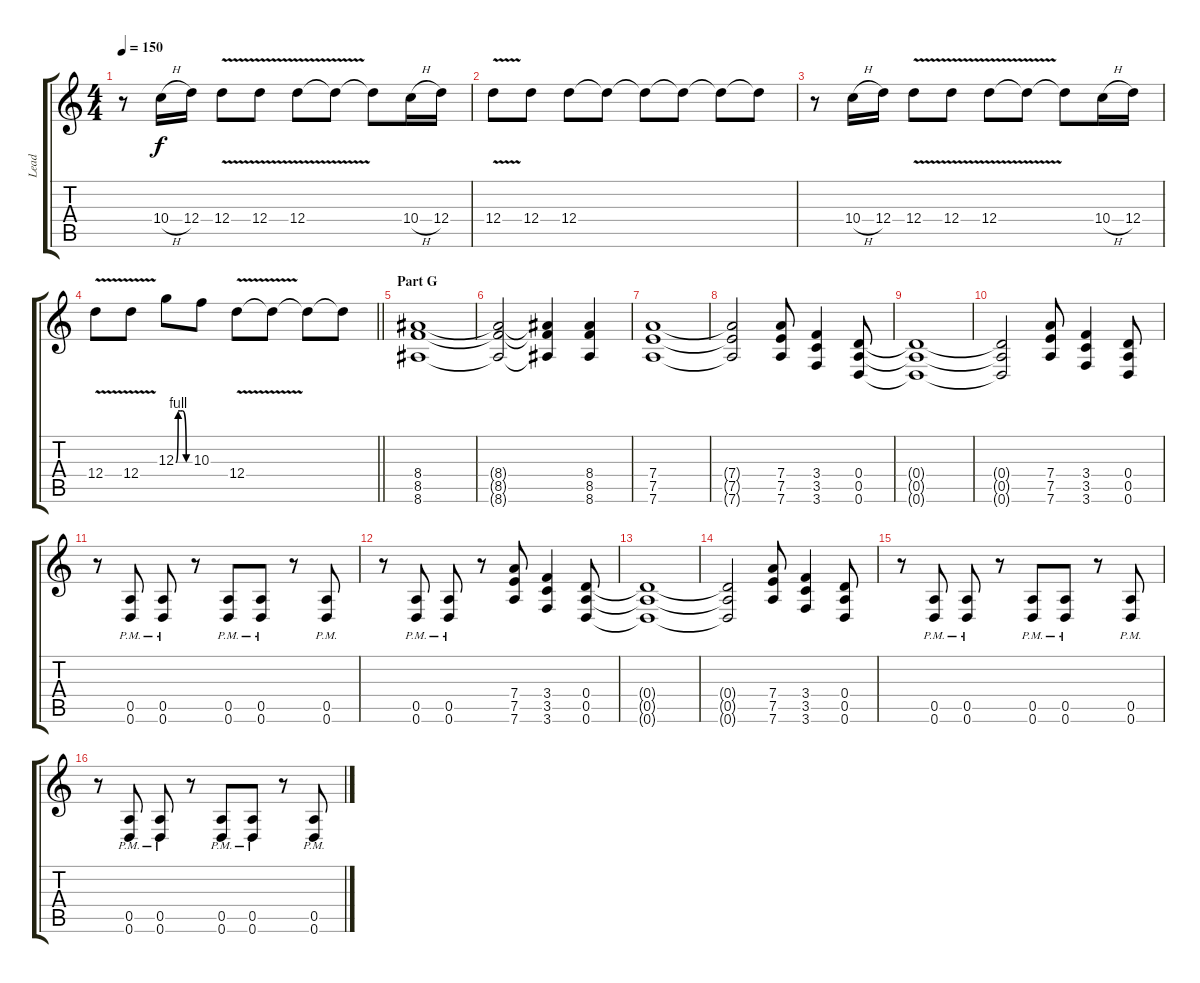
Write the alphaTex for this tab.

\track ("Lead" "Lead") {instrument overdrivenguitar}
\staff {score tabs}
\tuning (E4 B3 G3 D3 A2 D2) {hide}
\ts (4 4)
\tempo 150
\clef g2
\ks c
r.8{dy f} 10.4{h}.16 12.4.16 12.4{v}.8 12.4{v}.8 12.4{v}.8 12.4{t}.8 12.4{t}.8 10.4{h}.16 12.4.16 |
12.4{v}.8 12.4.8 12.4.8 12.4{t}.8 12.4{t}.8 12.4{t}.8 12.4{t}.8 12.4{t}.8 |
r.8 10.4{h}.16 12.4.16 12.4{v}.8 12.4{v}.8 12.4{v}.8 12.4{t}.8 12.4{t}.8 10.4{h}.16 12.4.16 |
\barLineRight lightlight
12.4{v}.8 12.4{v}.8 12.3{be (custom 0 0 10 4 19 4 30 4 45 0 60 0)}.8 10.3.8 12.4{v}.8 12.4{t}.8 12.4{t}.8 12.4{t}.8 |
\section ("" "Part G")
(8.4 8.5 8.6).1 |
(8.4{t} 8.5{t} 8.6{t}).2 (8.4{t} 8.5{t} 8.6{t}).4 (8.4 8.5 8.6).4 |
(7.4 7.5 7.6).1 |
(7.4{t} 7.5{t} 7.6{t}).2 (7.4 7.5 7.6).8 (3.4 3.5 3.6).4 (0.4 0.5 0.6).8 |
(0.4{t} 0.5{t} 0.6{t}).1 |
(0.4{t} 0.5{t} 0.6{t}).2 (7.4 7.5 7.6).8 (3.4 3.5 3.6).4 (0.4 0.5 0.6).8 |
r.8 (0.5{pm} 0.6{pm}).8 (0.5{pm} 0.6{pm}).8 r.8 (0.5{pm} 0.6{pm}).8 (0.5{pm} 0.6{pm}).8 r.8 (0.5{pm} 0.6{pm}).8 |
r.8 (0.5{pm} 0.6{pm}).8 (0.5{pm} 0.6{pm}).8 r.8 (7.4 7.5 7.6).8 (3.4 3.5 3.6).4 (0.4 0.5 0.6).8 |
(0.4{t} 0.5{t} 0.6{t}).1 |
(0.4{t} 0.5{t} 0.6{t}).2 (7.4 7.5 7.6).8 (3.4 3.5 3.6).4 (0.4 0.5 0.6).8 |
r.8 (0.5{pm} 0.6{pm}).8 (0.5{pm} 0.6{pm}).8 r.8 (0.5{pm} 0.6{pm}).8 (0.5{pm} 0.6{pm}).8 r.8 (0.5{pm} 0.6{pm}).8 |
r.8 (0.5{pm} 0.6{pm}).8 (0.5{pm} 0.6{pm}).8 r.8 (0.5{pm} 0.6{pm}).8 (0.5{pm} 0.6{pm}).8 r.8 (0.5{pm} 0.6{pm}).8
